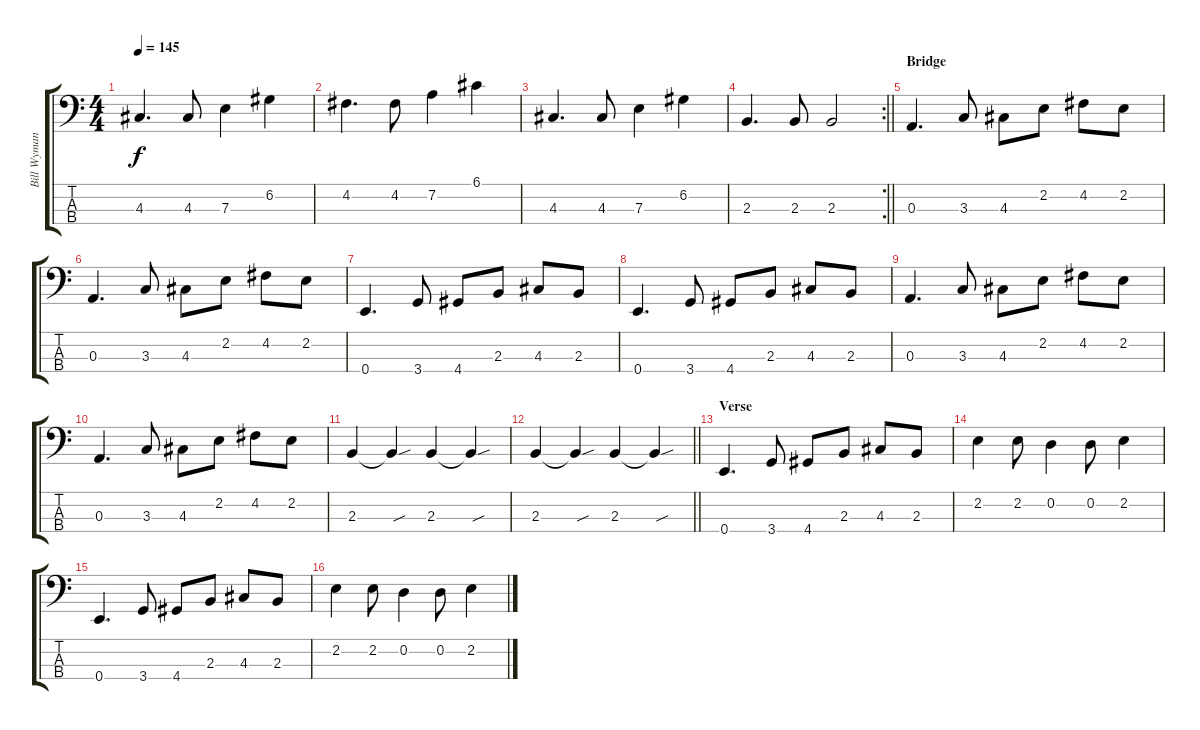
\track ("Bill Wyman" "Bill Wyman") {instrument electricbassfinger}
\staff {score tabs}
\tuning (G2 D2 A1 E1) {hide}
\ts (4 4)
\tempo 145
\clef f4
\ks c
4.3.4{d dy f} 4.3.8 7.3.4 6.2.4 |
4.2.4{d} 4.2.8 7.2.4 6.1.4 |
4.3.4{d} 4.3.8 7.3.4 6.2.4 |
\rc 2
\barLineRight lightlight
2.3.4{d} 2.3.8 2.3.2 |
\section ("" "Bridge")
0.3.4{d} 3.3.8 4.3.8 2.2.8 4.2.8 2.2.8 |
0.3.4{d} 3.3.8 4.3.8 2.2.8 4.2.8 2.2.8 |
0.4.4{d} 3.4.8 4.4.8 2.3.8 4.3.8 2.3.8 |
0.4.4{d} 3.4.8 4.4.8 2.3.8 4.3.8 2.3.8 |
0.3.4{d} 3.3.8 4.3.8 2.2.8 4.2.8 2.2.8 |
0.3.4{d} 3.3.8 4.3.8 2.2.8 4.2.8 2.2.8 |
2.3.4 2.3{sou t}.4 2.3.4 2.3{sou t}.4 |
\barLineRight lightlight
2.3.4 2.3{sou t}.4 2.3.4 2.3{sou t}.4 |
\section ("" "Verse")
0.4.4{d} 3.4.8 4.4.8 2.3.8 4.3.8 2.3.8 |
2.2.4 2.2.8 0.2.4 0.2.8 2.2.4 |
0.4.4{d} 3.4.8 4.4.8 2.3.8 4.3.8 2.3.8 |
2.2.4 2.2.8 0.2.4 0.2.8 2.2.4
